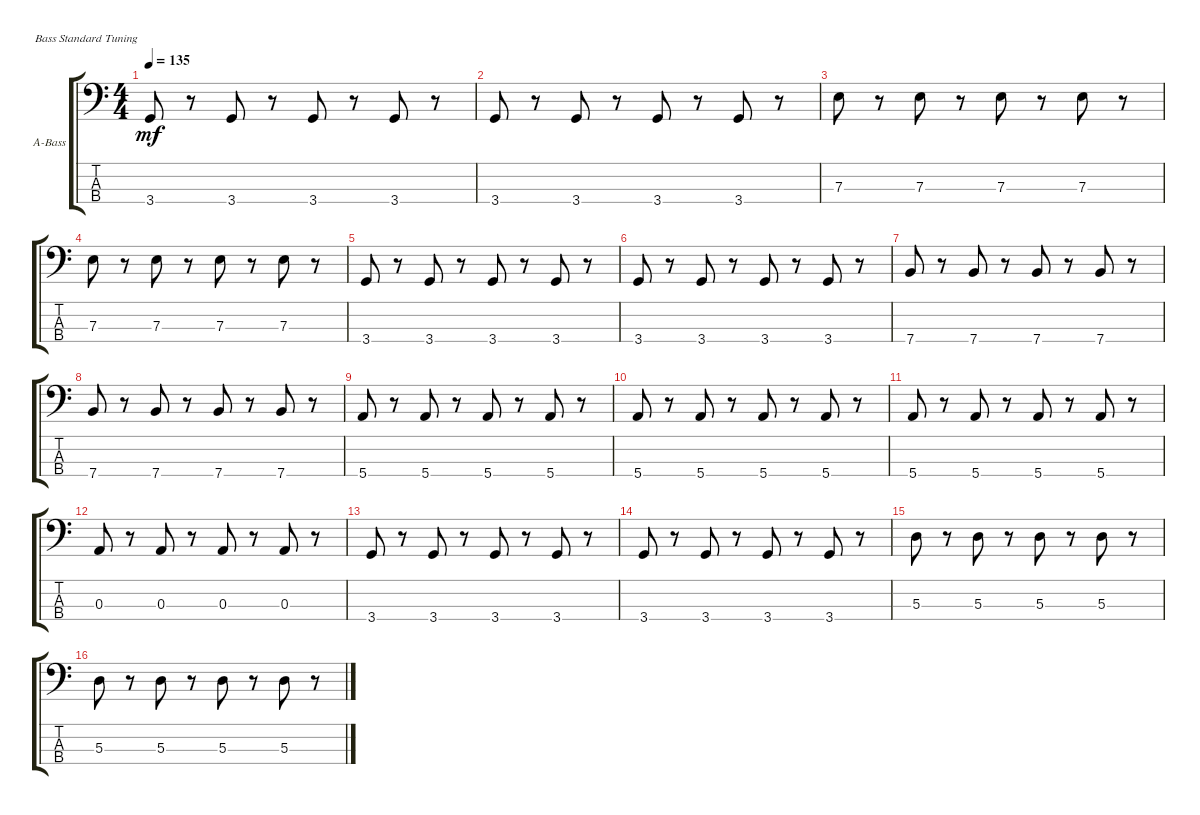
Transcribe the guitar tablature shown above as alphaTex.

\defaultSystemsLayout 4
\bracketExtendMode groupsimilarinstruments
\firstSystemTrackNameOrientation horizontal
\otherSystemsTrackNameOrientation horizontal
\track ("Acoustic Bass" "A-Bass") {instrument acousticbass}
\staff {score tabs}
\tuning (G2 D2 A1 E1)
\ts (4 4)
\tempo 135
\clef f4
\ks c
3.4.8{dy mf} r.8 3.4.8 r.8 3.4.8 r.8 3.4.8 r.8 |
3.4.8 r.8 3.4.8 r.8 3.4.8 r.8 3.4.8 r.8 |
7.3.8 r.8 7.3.8 r.8 7.3.8 r.8 7.3.8 r.8 |
7.3.8 r.8 7.3.8 r.8 7.3.8 r.8 7.3.8 r.8 |
3.4.8 r.8 3.4.8 r.8 3.4.8 r.8 3.4.8 r.8 |
3.4.8 r.8 3.4.8 r.8 3.4.8 r.8 3.4.8 r.8 |
7.4.8 r.8 7.4.8 r.8 7.4.8 r.8 7.4.8 r.8 |
7.4.8 r.8 7.4.8 r.8 7.4.8 r.8 7.4.8 r.8 |
5.4.8 r.8 5.4.8 r.8 5.4.8 r.8 5.4.8 r.8 |
5.4.8 r.8 5.4.8 r.8 5.4.8 r.8 5.4.8 r.8 |
5.4.8 r.8 5.4.8 r.8 5.4.8 r.8 5.4.8 r.8 |
0.3.8 r.8 0.3.8 r.8 0.3.8 r.8 0.3.8 r.8 |
3.4.8 r.8 3.4.8 r.8 3.4.8 r.8 3.4.8 r.8 |
3.4.8 r.8 3.4.8 r.8 3.4.8 r.8 3.4.8 r.8 |
5.3.8 r.8 5.3.8 r.8 5.3.8 r.8 5.3.8 r.8 |
5.3.8 r.8 5.3.8 r.8 5.3.8 r.8 5.3.8 r.8
